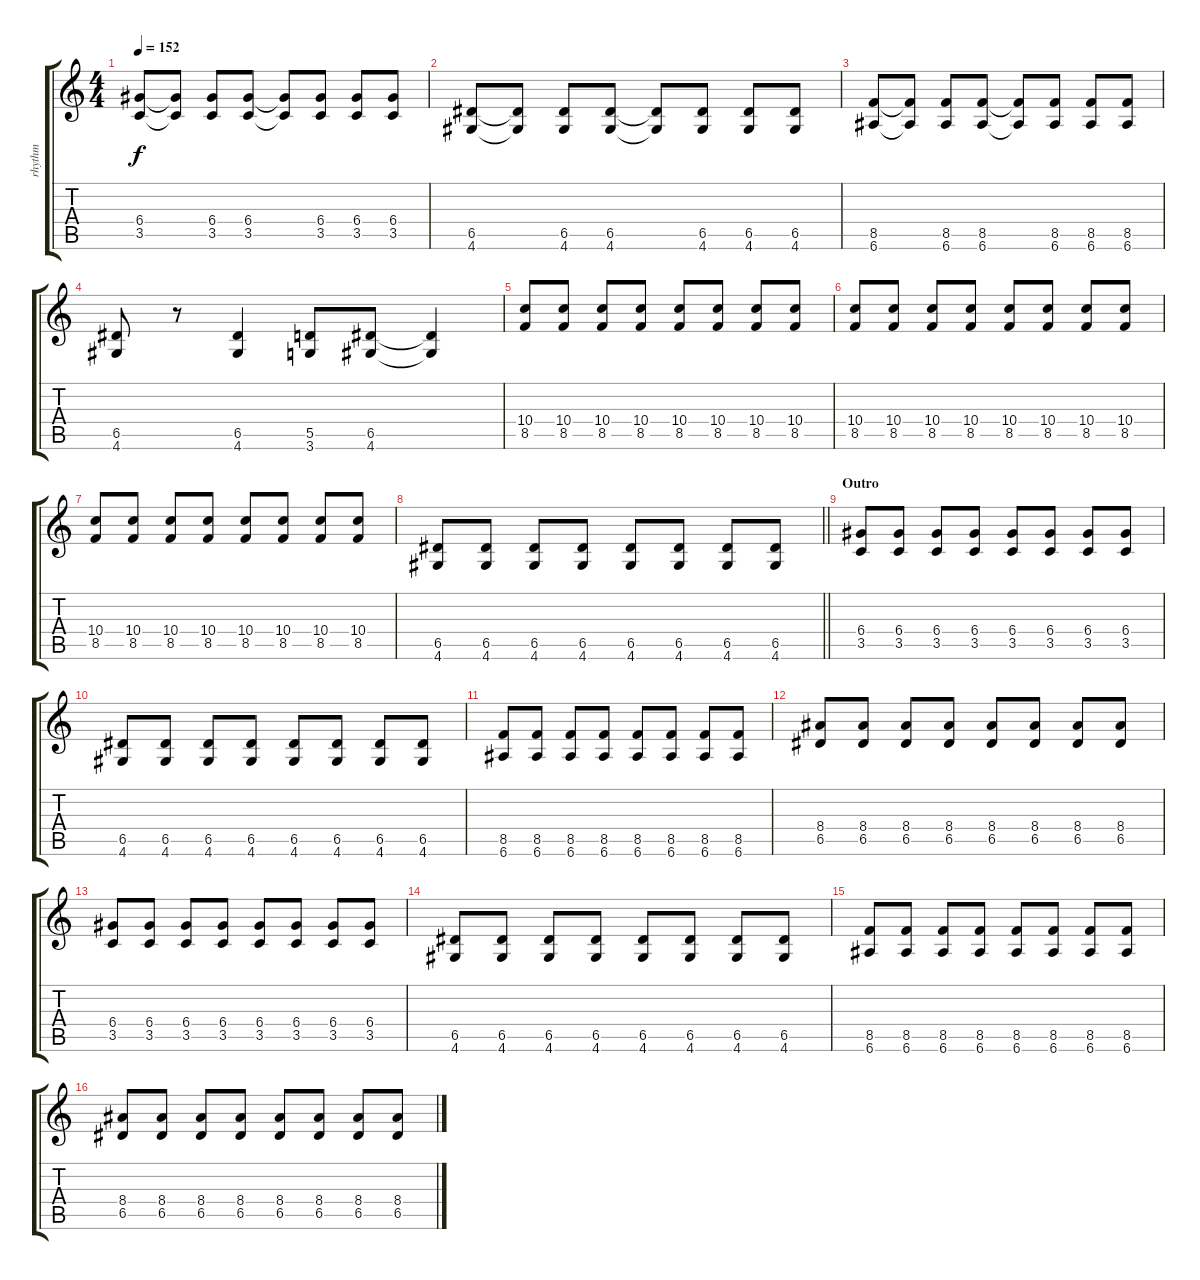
\track ("rhythm" "rhythm") {instrument overdrivenguitar}
\staff {score tabs}
\tuning (E4 B3 G3 D3 A2 E2) {hide}
\ts (4 4)
\tempo 152
\clef g2
\ks c
(6.4 3.5).8{dy f} (6.4{t} 3.5{t}).8 (6.4 3.5).8 (6.4 3.5).8 (6.4{t} 3.5{t}).8 (6.4 3.5).8 (6.4 3.5).8 (6.4 3.5).8 |
(6.5 4.6).8 (6.5{t} 4.6{t}).8 (6.5 4.6).8 (6.5 4.6).8 (6.5{t} 4.6{t}).8 (6.5 4.6).8 (6.5 4.6).8 (6.5 4.6).8 |
(8.5 6.6).8 (8.5{t} 6.6{t}).8 (8.5 6.6).8 (8.5 6.6).8 (8.5{t} 6.6{t}).8 (8.5 6.6).8 (8.5 6.6).8 (8.5 6.6).8 |
(6.5 4.6).8 r.8 (6.5 4.6).4 (5.5 3.6).8 (6.5 4.6).8 (6.5{t} 4.6{t}).4 |
(10.4 8.5).8 (10.4 8.5).8 (10.4 8.5).8 (10.4 8.5).8 (10.4 8.5).8 (10.4 8.5).8 (10.4 8.5).8 (10.4 8.5).8 |
(10.4 8.5).8 (10.4 8.5).8 (10.4 8.5).8 (10.4 8.5).8 (10.4 8.5).8 (10.4 8.5).8 (10.4 8.5).8 (10.4 8.5).8 |
(10.4 8.5).8 (10.4 8.5).8 (10.4 8.5).8 (10.4 8.5).8 (10.4 8.5).8 (10.4 8.5).8 (10.4 8.5).8 (10.4 8.5).8 |
\barLineRight lightlight
(6.5 4.6).8 (6.5 4.6).8 (6.5 4.6).8 (6.5 4.6).8 (6.5 4.6).8 (6.5 4.6).8 (6.5 4.6).8 (6.5 4.6).8 |
\section ("" "Outro")
(6.4 3.5).8 (6.4 3.5).8 (6.4 3.5).8 (6.4 3.5).8 (6.4 3.5).8 (6.4 3.5).8 (6.4 3.5).8 (6.4 3.5).8 |
(6.5 4.6).8 (6.5 4.6).8 (6.5 4.6).8 (6.5 4.6).8 (6.5 4.6).8 (6.5 4.6).8 (6.5 4.6).8 (6.5 4.6).8 |
(8.5 6.6).8 (8.5 6.6).8 (8.5 6.6).8 (8.5 6.6).8 (8.5 6.6).8 (8.5 6.6).8 (8.5 6.6).8 (8.5 6.6).8 |
(8.4 6.5).8 (8.4 6.5).8 (8.4 6.5).8 (8.4 6.5).8 (8.4 6.5).8 (8.4 6.5).8 (8.4 6.5).8 (8.4 6.5).8 |
(6.4 3.5).8 (6.4 3.5).8 (6.4 3.5).8 (6.4 3.5).8 (6.4 3.5).8 (6.4 3.5).8 (6.4 3.5).8 (6.4 3.5).8 |
(6.5 4.6).8 (6.5 4.6).8 (6.5 4.6).8 (6.5 4.6).8 (6.5 4.6).8 (6.5 4.6).8 (6.5 4.6).8 (6.5 4.6).8 |
(8.5 6.6).8 (8.5 6.6).8 (8.5 6.6).8 (8.5 6.6).8 (8.5 6.6).8 (8.5 6.6).8 (8.5 6.6).8 (8.5 6.6).8 |
(8.4 6.5).8 (8.4 6.5).8 (8.4 6.5).8 (8.4 6.5).8 (8.4 6.5).8 (8.4 6.5).8 (8.4 6.5).8 (8.4 6.5).8
